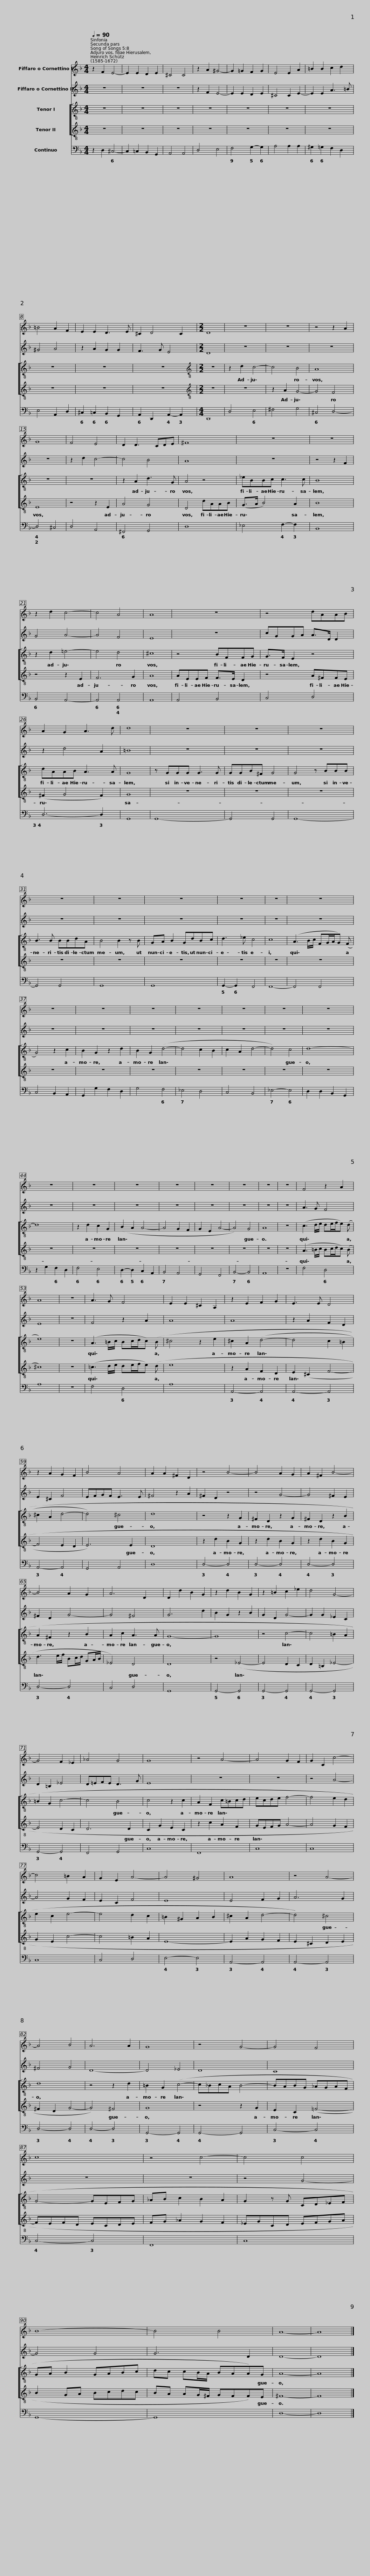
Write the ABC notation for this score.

X:1
%%score 1 2 [ 3 4 ] 5
L:1/8
Q:1/4=90
M:4/4
I:linebreak $
K:F
V:1 treble
V:2 treble
V:3 treble-8
V:4 treble-8
V:5 bass
V:1
 z2 F2 E4- | E2 E2 D2 E2 | ^C4 C4 | z2 A2 ^G4- | G2 =G2 F2 G2 | %5
 E4 E2 A2 | =B2 B2 c2 d2 | =B4 A2 F2 |$ E2 E2 D3 E | ^C2 D4 C2 |$ %10
[M:2/2] D8 | z8 | z8 | z4 z2 A2 | G8 | %15
 F4 E4 | D2 D3 CDE | ^F8 |$ z8 |$ z8 | %20
 z2 d2 c4- | c4 A4 | A8 | z8 | z4 dAAB |$ %25
 A2 G2 A3 d | d8 | z8 | z8 | z8 | %30
 z8 |$ z8 | z8 | z8 | z8 | %35
 z8 | z8 | z8 | z8 |$ z8 | %40
 z8 | z8 | z8 | z8 | z8 | %45
 z8 | z8 |$ z8 | z8 | z8 | %50
 z8 | F4 z2 A2 | A8 | z8 | A3 G F4 |$ %55
 E2 E2 ^C2 A,2 | z2 E2 F2 G2 | E3 E D4 | z2 A2 G2 F2 | B4 A4 | %60
 A2 A2 ^F2 D2 | z4 B4- |$ B4 A2 G2 |$ A2 ^F2 B4- | B4 A2 G2 | %65
 A6 D2 | D2 d2 B2 G2 | z2 d2 B2 G2 | z2 =B2 c2 _e2 | d4 G4- |$ %70
 G4 F2 _E2 |$ _A4 G4 | G8 | z4 A4- | A4 G2 F2 | %75
 G2 C2 c4- | c4 =B2 A2 | G2 E2 A4- |$ A4 ^G4 | A8 | %80
 z4 A4- | A4 B4 | A6 A2 | G8 | z4 G4- | %85
 G4 F4 |$ c8 | z4 c4- | c4 c4 | B8- | %90
 B4 B4 | A8- | A8 |] %93
V:2
 z8 | z8 | z8 | z2 F2 E4- | E2 E2 D2 E2 | %5
 ^C4 C2 E2- | E2 E2 A3 =B | ^G4 A4 |$ z2 A2 G2 G2 | F3 G E4 |$ %10
[M:2/2] D8 | z8 | z8 | z8 | z8 | %15
 z2 d2 c4- | c4 B4 | A8 |$ z8 |$ z4 z2 F2 | %20
 G4 A4- | A4 F4 | E8 | z8 | cGGA A>D D2 |$ %25
 z2 d4 A2 | =B8 | z8 | z8 | z8 | %30
 z8 |$ z8 | z8 | z8 | z8 | %35
 z8 | z8 | z8 | z8 |$ z8 | %40
 z8 | z8 | z8 | z8 | z8 | %45
 z8 | z8 |$ z8 | z8 | z8 | %50
 z8 | A3 G F4 | E8 | z8 | F4 z2 A2 |$ %55
 A8 | A8 | z2 A2 F2 D2 | E2 ^C2 F4 | EFGF E3 E | %60
 ^F4 z2 A2 | ^F2 D2 z4 |$ z4 G4- |$ G4 ^F2 E2 | ^F2 D2 G4- | %65
 G4 ^F4 | G6 d2 | B2 G2 z2 B2 | G2 D2 G4- | G2 G2 _E2 C2 |$ %70
 D2 =B,2 _E4 |$ D=EFE D3 G | E8 | z8 | z8 | %75
 z4 A4- | A4 G2 F2 | E2 C2 F4 |$ E8 | E4 F2 G2 | %80
 A6 G2 | ^F4 G4 | D8- | D4 _E4 | D8 | %85
 C8 |$ z8 | z8 | z4 G4- | G4 G4 | %90
 G6 D2 | D8- | D8 |] %93
V:3
 z8 | z8 | z8 | z8 | z8 | %5
 z8 | z8 | z8 |$ z8 | z8 |$ %10
[M:2/2][K:treble-8] z8 | z2 d2 c4- | c4 B4 | A8 | z8 | %15
 z8 | z2 A2 d3 G | A4 z4 |$ _eBBc c3 c |$ B8 | %20
 z2 d2 =e4- | e4 d4 | ^c8 | z4 BFFG | G>F E2 z4 |$ %25
 dAAB A3 A | G8 | z GGG G3 G | GGB^F G4 | G4 z BBB | %30
 B3 B BBdA |$ B4 B2 z B | GA B2 GdBc | d3 _e c4 | c8 | %35
 (A3 B/c/ FG/A/G) (F | G4) z2 c2 | B2 G2 z2 d2 | B2 G2 (d4- |$ d4 c2 B2 | %40
 c2 A2 d4- | d4) c4 | d8- | d8 | z2 d2 c2 G2 | %45
 (B2 A2 A4- | A4 G2 F2 |$ G2 E2 A4- | A4) G4 | A8 | %50
 z8 | (c3 d/e/ de/f/e) (d | e8) | z8 | (A3 =B/c/ Bc/d/c) (B |$ %55
 ^c4 z2 e2 | ^c2 A2 (d4- | d4 c2 =B2 | ^c2 A2 d4- | d4) ^c4 | %60
 d8 | z4 z2 G2 |$ ^F2 D2 z2 G2 |$ ^F2 D2 z2 B2 | A2 ^F2 z2 B2 | %65
 A2 c2 A3 A | G8- | G8 | z4 c4- | c4 =B2 A2 |$ %70
 =B2 G2 c4- |$ c4 B4 | c4 z2 c2 | A2 F2 c=Bcd | ecde f4- | %75
 f4 e2 d2 | e2 c2 e4- | e4 d2 c2 |$ =B2 ^G2 A2 B2 | ^c2 A2 d4- | %80
 d4) ^c4 | d8 | z4 z2 d2 | =B2 G2 (c4- | c_BcA B4- | %85
 BABG _AGAF |$ G4- GEFG | _AB c2 B2 A2 | G2 z G CD_EF | GA B2 GABc | %90
 dc cB/A/ BAA)G | A8- | A8 |] %93
V:4
 z8 | z8 | z8 | z8 | z8 | %5
 z8 | z8 | z8 |$ z8 | z8 |$ %10
[M:2/2][K:treble-8] z8 | z8 | z2 A2 G4- | G4 F4 | E8 | %15
 z4 z2 E2 | A4 G4 | D4 dAAB |$ (G>A B4) A2 |$ B8 | %20
 z4 z2 E2 | F6 G2 | A8 | AEEF F>E D2 | z4 A^FFE |$ %25
 (^F2 G4 F2) | G8 | z8 | z8 | z8 | %30
 z8 |$ z8 | z8 | z8 | z8 | %35
 z8 | z8 | z8 | z8 |$ z8 | %40
 z8 | z8 | z8 | z8 | z8 | %45
 z8 | z8 |$ z8 | z8 | z8 | %50
 z8 | (A3 =B/c/ Bc/d/c) (B | ^c8) | z8 | (!courtesy!=c3 d/e/ de/f/e) (d |$ %55
 e8 | z2 A2 F2 D2 | E2 (^C2 F4- | F4 E2 D2 | E6) E2 | %60
 D8 | z2 d2 B2 G2 |$ z2 d2 B2 G2 |$ z2 d2 B2 G2 | d3 e/f/ Bc/d/ GA/B/ | %65
 _E4) D4 | D8 | z4 (_E4- | E4 D2 C2 | D2 =B,2 _E4- |$ %70
 E4 D2 C2 |$ D6 D2 | C2 G2 E2 C2 | z2 c2 A2 F2 | GEFG A4- | %75
 A4 G2 F2 | G2 E2 c4- | c4 =B2 A2 |$ E8- | E2 A2 G2 F2 | %80
 E2 ^C2 D2 E2 | ^F2 D2 G4- | G4) ^F4 | G8 | z4 z2 G2 | %85
 E2 C2 (=F4- |$ FEFD ECDE | FG _A2 G2 F2 | _EGCD EFGA | B2 GA Bcdc | %90
 BA AG/^F/ GFF)E | ^F8- | F8 |] %93
V:5
 z2 D,2 ^C,4- | C,2 =C,2 B,,2 G,,2 | A,,4 A,,4 | D,4 E,4 | F,4 G,2- G,2 | %5
 A,4 A,2 A,2 | ^G,2 =G,2 F,2 D,2 | E,4 A,,2 D,2 |$ ^C,2 =C,2 B,,2 G,,2 | A,,2 D,,2 A,,2- A,,2 |$ %10
[M:4/4] D,,8 | D,4 E,4 | ^F,4 G,4 | ^C,4 D,4- | D,4 ^C,4 | %15
 D,4 A,,4 | ^F,,4 G,,4 | D,8 |$ _E,4 F,2- F,2 |$ B,,8 | %20
 B,,4 A,,4- | A,,4 A,,4 | A,,8 | A,,4 B,,4 | C,4 D,4 |$ %25
 D,6- D,2 | G,,8 | G,,8- | G,,4 G,,4 | G,,8- | %30
 G,,4 G,,4 |$ G,,8 | G,,8 | G,,2- G,,2 F,,4 | F,,8- | %35
 F,,4 F,,4 | C,4 B,,2 A,,2 | G,,2 G,2 F,2 D,2 | G,4 F,4 |$ _E,4 D,4 | %40
 C,4 B,,4 | _E,4- E,4 | D,2 D,2 B,,2 G,,2 | z2 G,2 F,2 D,2 | F,4 E,4 | %45
 D,2- D,2 C,2 A,,2 | B,,4 A,,4 |$ G,,4 F,,4 | B,,4- B,,4 | A,,8 | %50
 z8 | F,4 D,4 | A,8 | z8 | F,4 D,4 |$ %55
 A,8 | A,,4- A,,4 | A,,4- A,,4 | A,,4- A,,4 | G,,4 A,,4 | %60
 D,8 | D,4- D,4 |$ D,4- D,4 |$ D,4- D,4 | D,4- D,4 | %65
 C,4 D,4 | G,,8 | G,,4- G,,4 | G,,4- G,,4 | G,,4- G,,4 |$ %70
 G,,4- G,,4 |$ F,,4 G,,4 | C,8 | F,,8 | C,8 | %75
 C,8 | C,8 | C,4 D,4 |$ E,4- E,4 | A,,4- A,,4 | %80
 A,,4- A,,4 | D,4- D,4 | D,4- D,4 | G,,4- G,,4 | G,,4- G,,4 | %85
 C,4- C,4 |$ C,4- C,4 | F,,8 | C,8 | G,,8- | %90
 G,,8 | D,8- | D,8 |] %93
